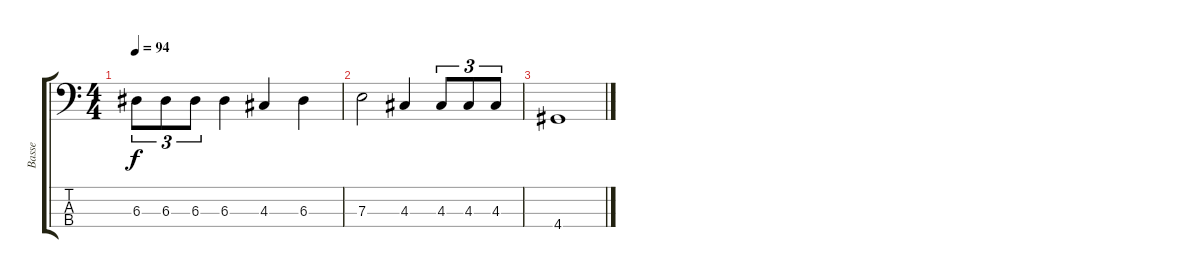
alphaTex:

\track ("Basse" "Basse") {instrument electricbassfinger}
\staff {score tabs}
\tuning (G2 D2 A1 E1) {hide}
\ts (4 4)
\tempo 94
\clef f4
\ks c
6.3.8{tu (3 2) dy f} 6.3.8{tu (3 2)} 6.3.8{tu (3 2)} 6.3.4 4.3.4 6.3.4 |
7.3.2 4.3.4 4.3.8{tu (3 2)} 4.3.8{tu (3 2)} 4.3.8{tu (3 2)} |
4.4.1
